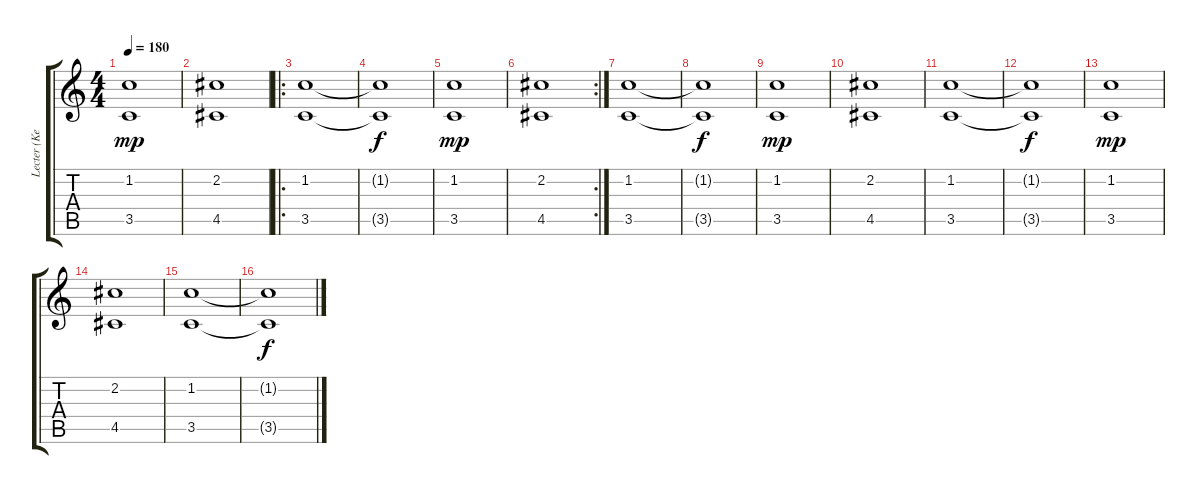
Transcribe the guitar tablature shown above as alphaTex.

\track ("Lecter (KeybRight)" "Lecter (Ke") {instrument stringensemble1}
\staff {score tabs}
\tuning (E5 B4 G4 D4 A3 D3) {hide}
\ts (4 4)
\tempo 180
\clef g2
\ks c
(1.2 3.5).1{dy mp} |
(2.2 4.5).1 |
\ro
(1.2 3.5).1 |
(1.2{t} 3.5{t}).1{dy f} |
(1.2 3.5).1{dy mp} |
\rc 2
(2.2 4.5).1 |
(1.2 3.5).1 |
(1.2{t} 3.5{t}).1{dy f} |
(1.2 3.5).1{dy mp} |
(2.2 4.5).1 |
(1.2 3.5).1 |
(1.2{t} 3.5{t}).1{dy f} |
(1.2 3.5).1{dy mp} |
(2.2 4.5).1 |
(1.2 3.5).1 |
(1.2{t} 3.5{t}).1{dy f}
